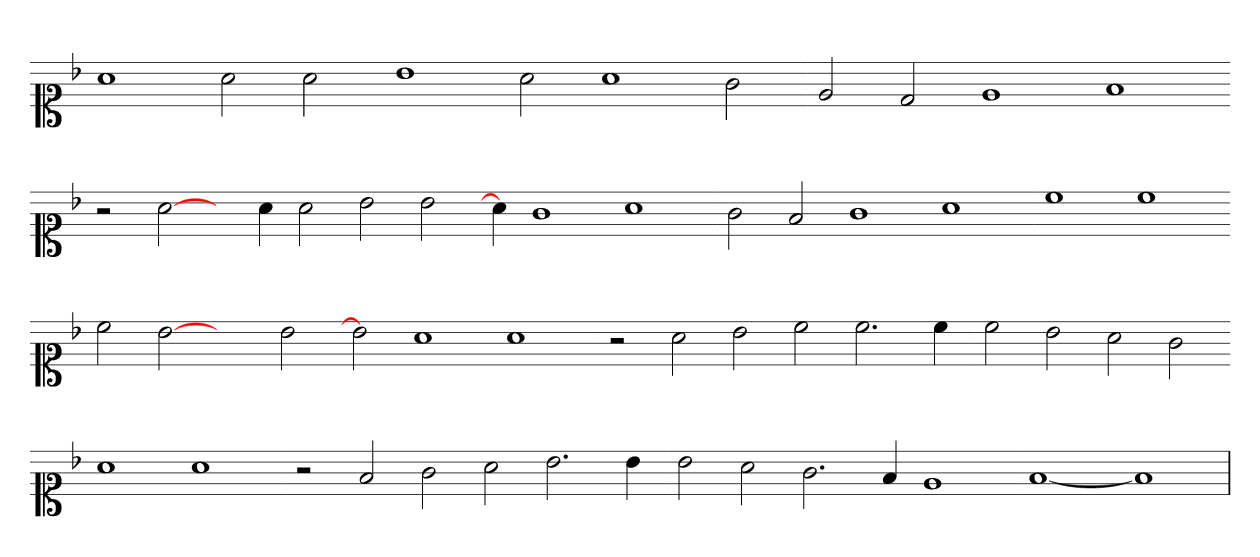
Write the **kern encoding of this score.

**kern
*part1
*staff1
*clefC1
*k[b-]
=
1a
2a
2a
=-
1b-
2a
1a
2g
=-
2e
2d
1e
1f
=-
2r
[2a
4ryy
4a
2a
2b-
2b-
=-
4a]
1g
1a
=-
2g
2f
1g
1a
=-
1cc
1cc
=-
2cc
[2b-
2ryy
2b-
=-
2b-]
1a
1a
=-
2r
2a
2b-
2cc
2.cc
4cc
=-
2cc
2b-
2a
2g
=-
1a
1a
=-
2r
2f
2g
2a
2.b-
4b-
=-
2b-
2a
2.g
4f
1e
=-
[1f
=1-
1f]
=
*-
